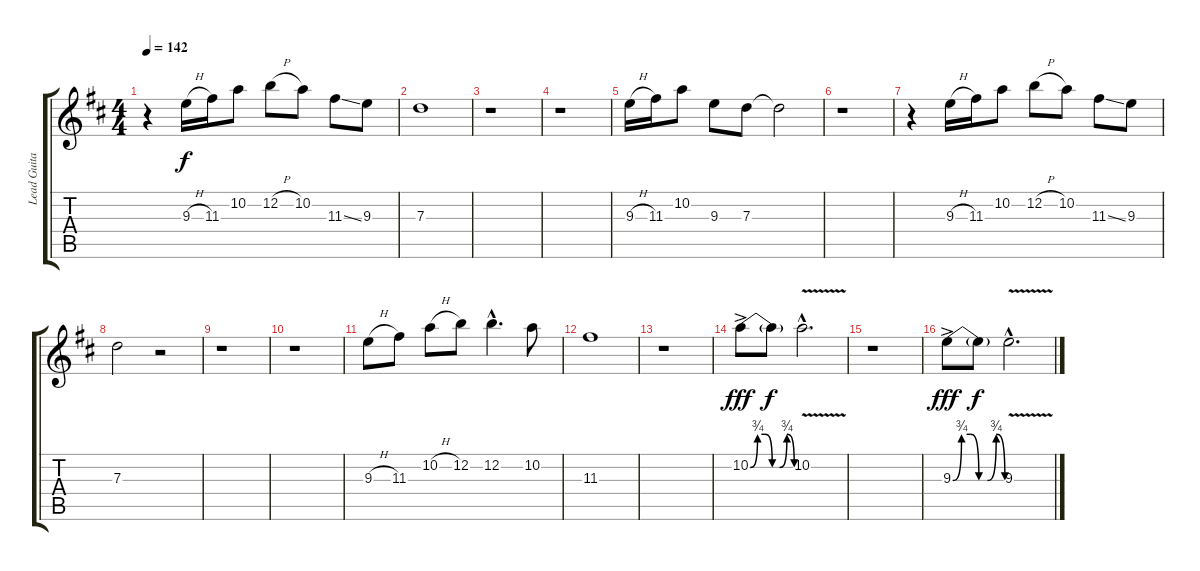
\track ("Lead Guitar 2" "Lead Guita") {instrument electricguitarjazz}
\staff {score tabs}
\tuning (E4 B3 G3 D3 A2 E2) {hide}
\ts (4 4)
\tempo 142
\clef g2
\ks d
r.4{dy f} 9.3{h}.16 11.3.16 10.2.8 12.2{h}.8 10.2.8 11.3{ss}.8 9.3.8 |
7.3.1 |
r.1 |
r.1 |
9.3{h}.16 11.3.16 10.2.8 9.3.8 7.3.8 7.3{t}.2 |
r.1 |
r.4 9.3{h}.16 11.3.16 10.2.8 12.2{h}.8 10.2.8 11.3{ss}.8 9.3.8 |
7.3.2 r.2 |
r.1 |
r.1 |
9.3{h}.8 11.3.8 10.2{h}.8 12.2.8 12.2{hac}.4{d} 10.2.8 |
11.3.1 |
r.1 |
10.2{be (custom 0 0 10 3 20 3 30 0 40 0 50 3 60 0) ac}.8{dy fff} 10.2{t}.8{dy f} 10.2{v hac}.2{d} |
r.1 |
9.3{be (custom 0 0 10 3 20 3 30 0 40 0 50 3 60 0) ac}.8{dy fff} 9.3{t}.8{dy f} 9.3{v hac}.2{d}
